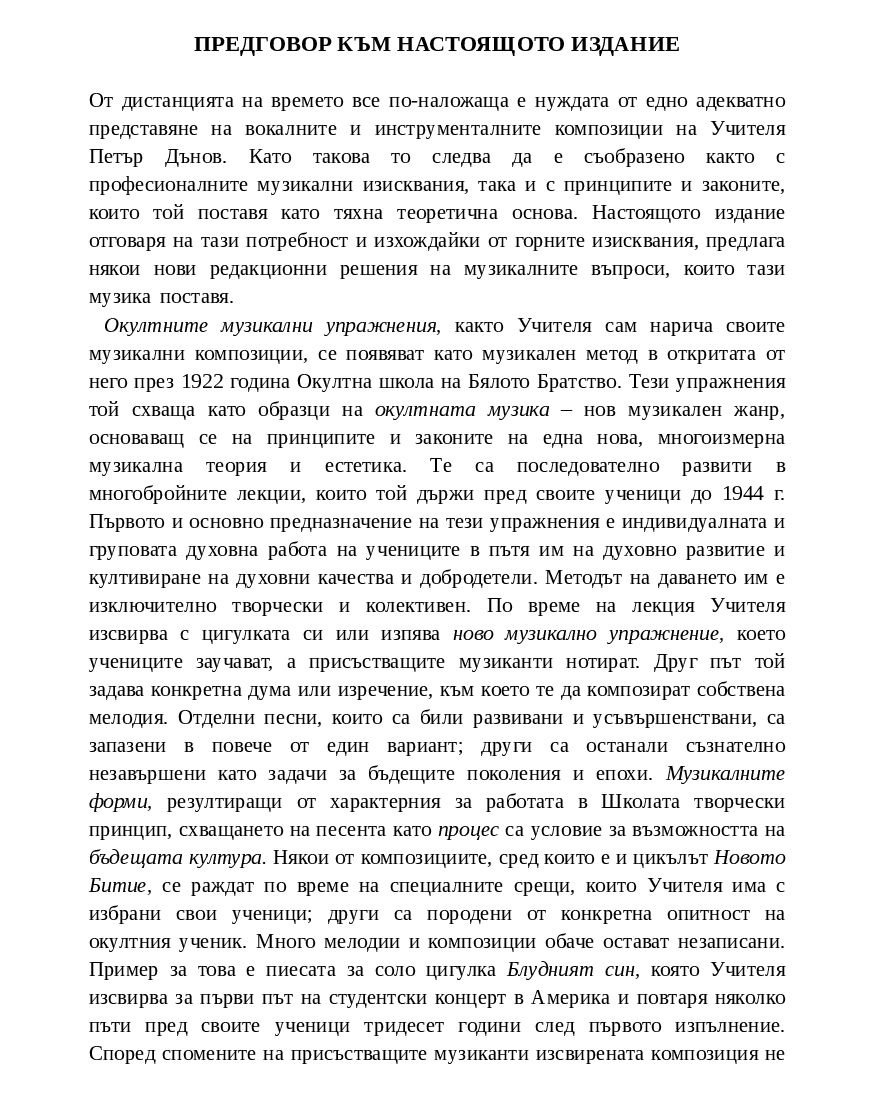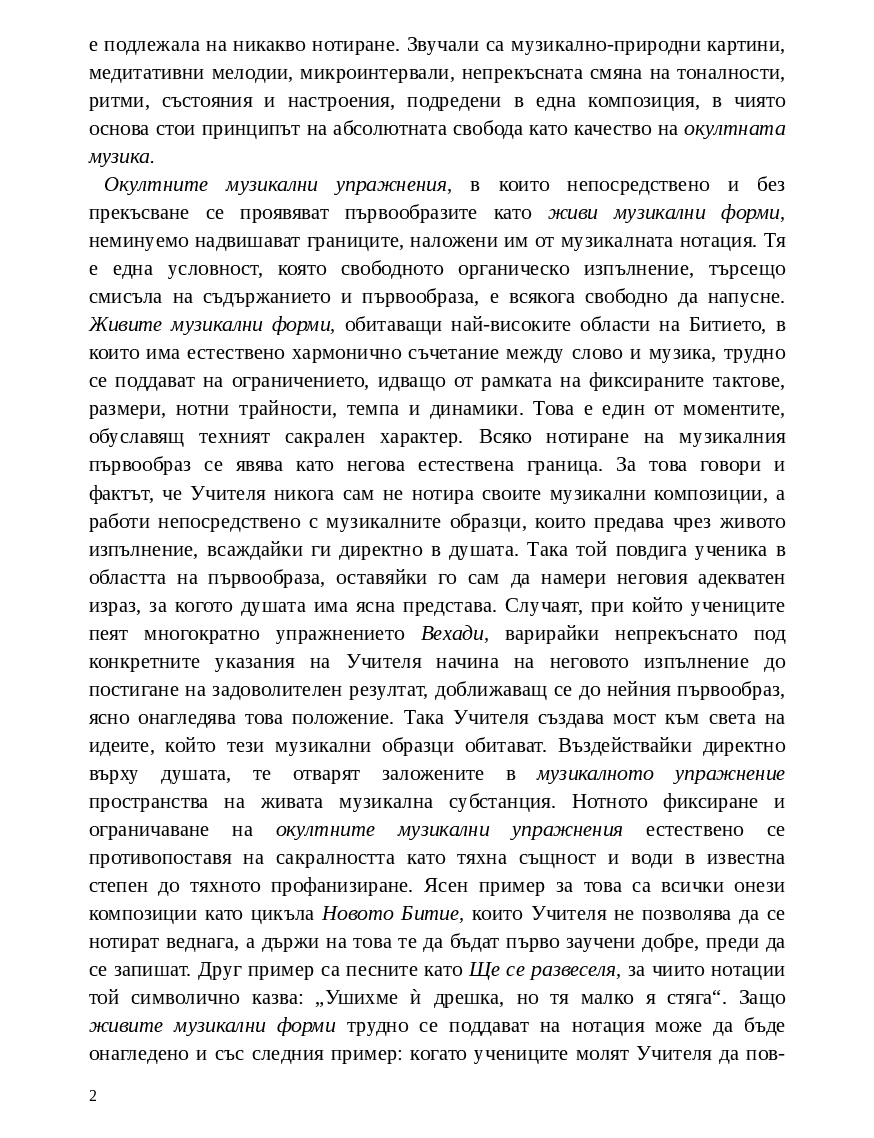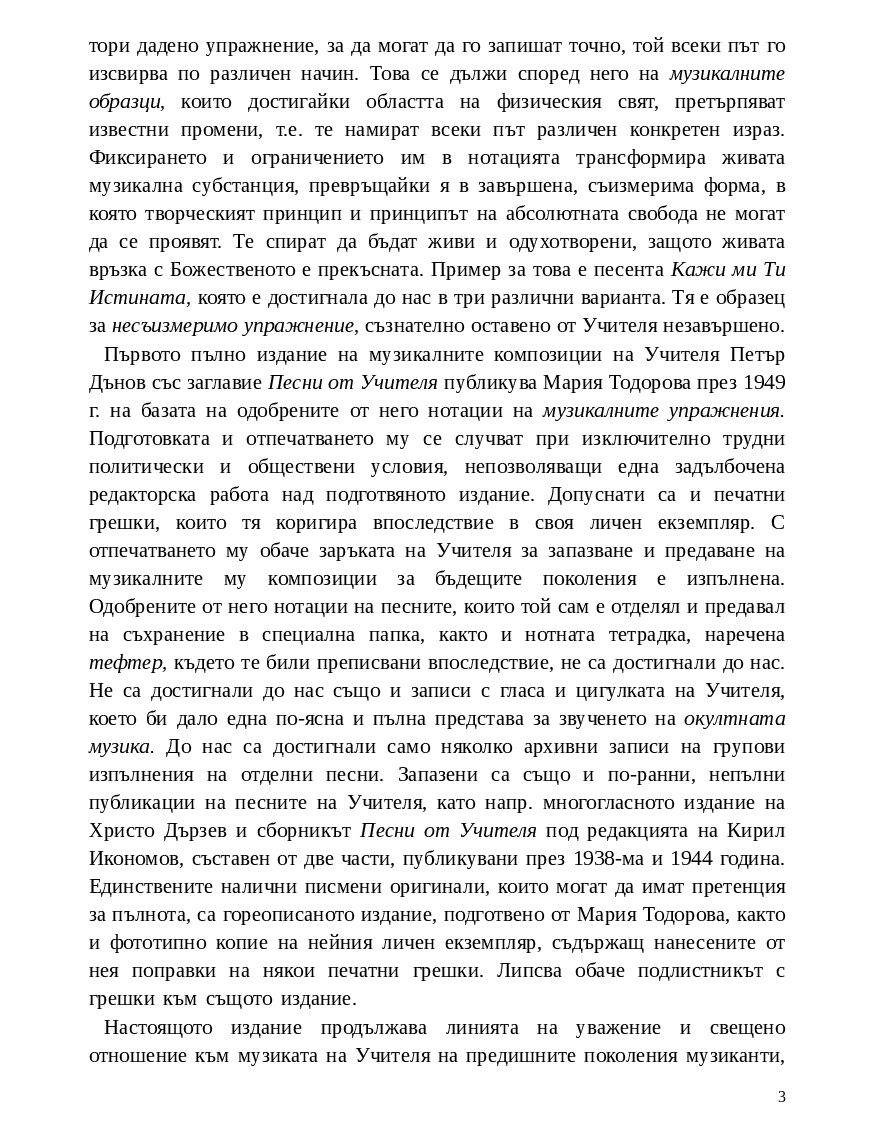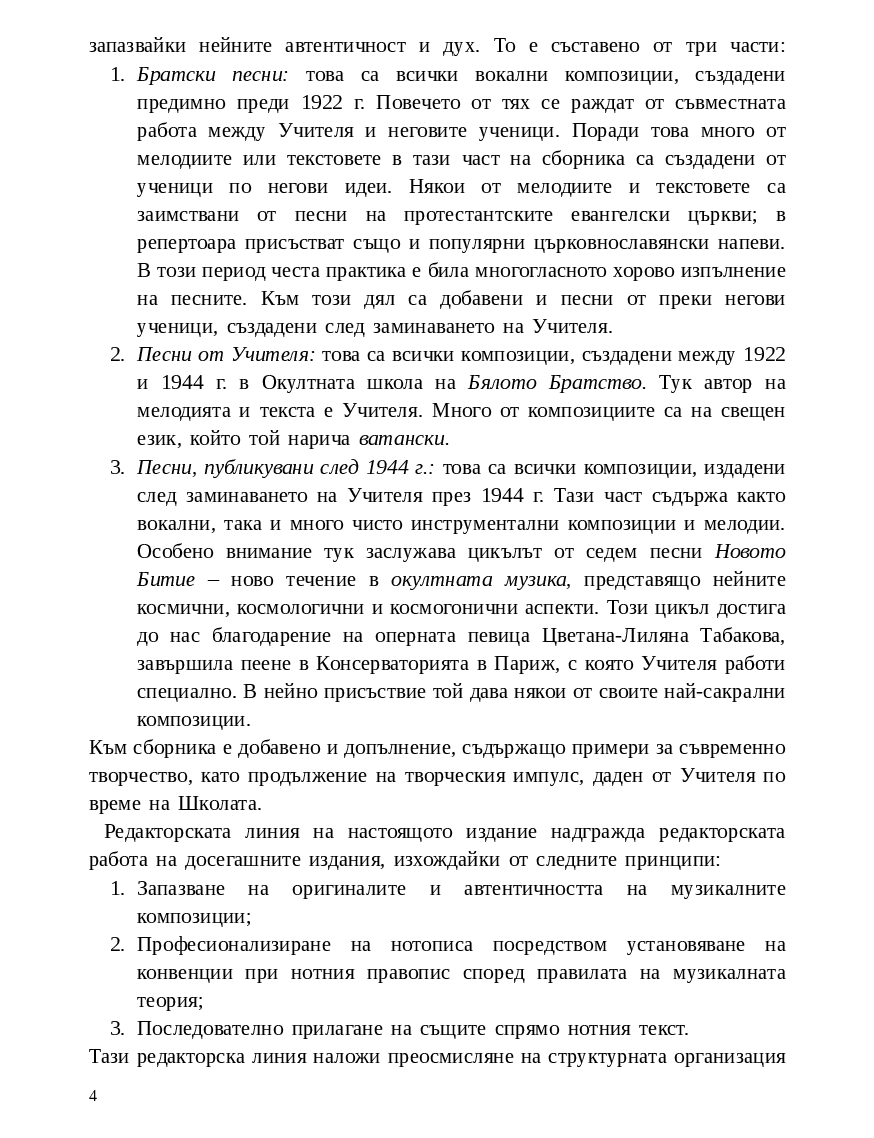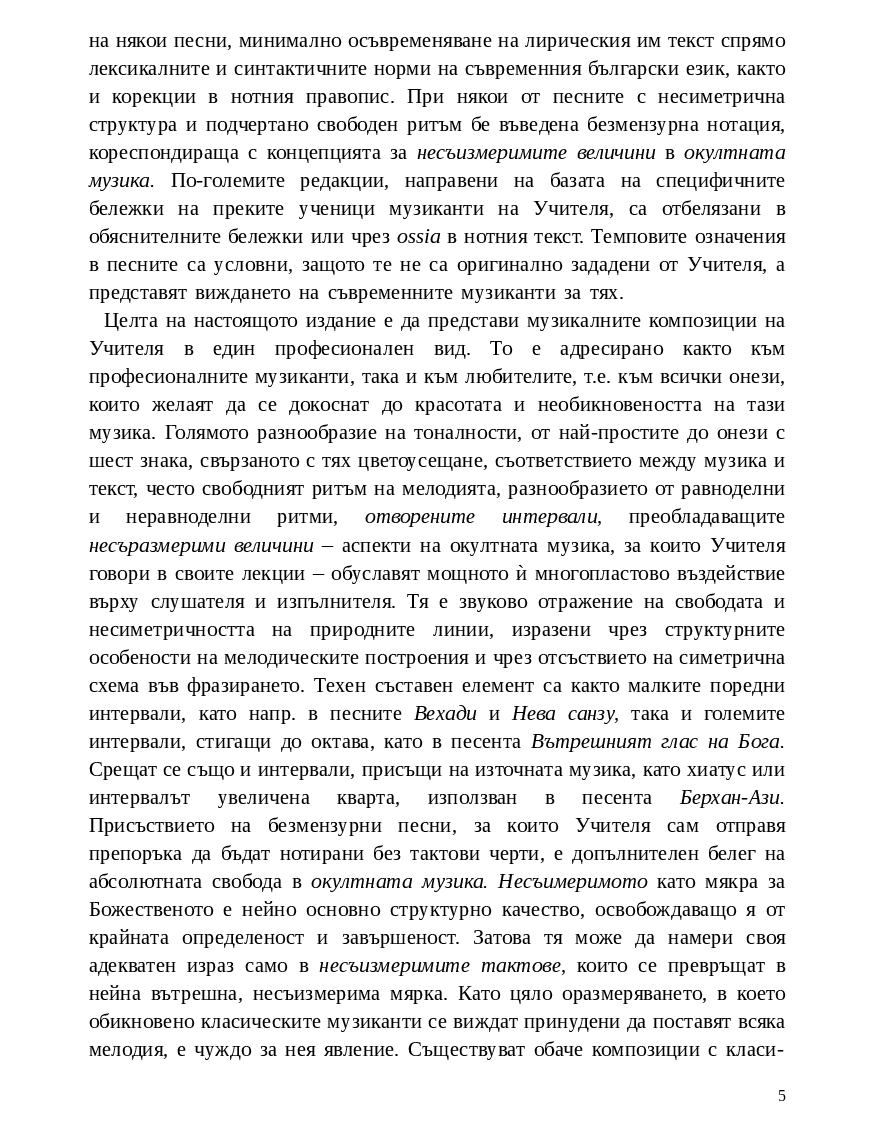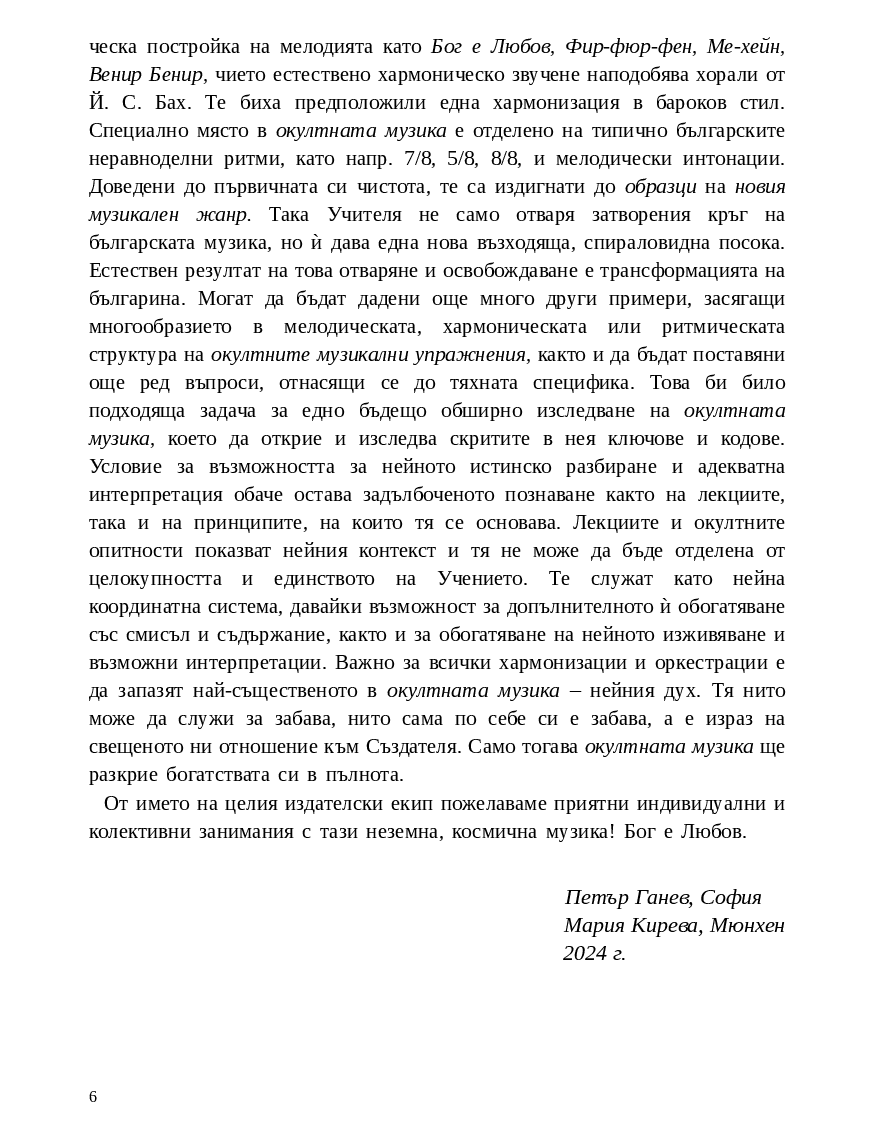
\version "2.24.3"

% include paper part and global functions
\include "include/globals.ily"

\bookpart {
  \paper {
    print-all-headers = ##f
    print-page-number = ##t
    print-first-page-number = ##f

    % put page numbers on the bottom
    oddHeaderMarkup = \markup ""
    evenHeaderMarkup = \markup ""
    oddFooterMarkup = \markup
    \fill-line {
      ""
      \if \should-print-page-number \fromproperty #'page:page-number-string
    }
    evenFooterMarkup = \markup
    \fill-line {
      \if \should-print-page-number \fromproperty #'page:page-number-string
      ""
    }

    left-margin = 1.5\cm
    right-margin = 1.5\cm
    top-margin = 1.6\cm
    bottom-margin = 1.2\cm
    ragged-bottom = ##t % do not spread the staves to fill the whole vertical space


  }

  \tocItem \markup "Предговор към настоящото издание"
  \markup \fontsize  #+3 { \fill-line \bold {"ПРЕДГОВОР КЪМ НАСТОЯЩОТО ИЗДАНИЕ"} }



  \markup \fontsize #+2.5 {
    \vspace #1.5  \override #'(baseline-skip . 2.7)


    \justify {

      От дистанцията на времето все по-наложаща е нуждата от едно адекватно представяне на вокалните и инструменталните композиции на Учителя Петър Дънов. Като такова то следва да е съобразено както с професионалните музикални изисквания, така и с принципите и законите, които той поставя като тяхна теоретична основа. Настоящото издание отговаря на тази потребност и изхождайки от горните изисквания, предлага някои нови редакционни решения на музикалните въпроси, които тази музика поставя.

    }
  }

  \markup \fontsize #+2.5 {
    \vspace #0.6  \override #'(baseline-skip . 2.7)
    \justify {
      \hspace #1.5

      \italic {Окултните} \italic {музикални} \italic {упражнения,} както Учителя сам нарича своите музикални композиции, се появяват като музикален метод в откритата от него през 1922 година Окултна школа на Бялото Братство. Тези упражнения той схваща като образци на \italic {окултната} \italic {музика} – нов музикален жанр, основаващ се на принципите и законите на една нова, многоизмерна музикална теория и естетика. Те са последователно развити в многобройните лекции, които той държи пред своите ученици до 1944 г. Първото и основно предназначение на тези упражнения е индивидуалната и груповата духовна работа на учениците в пътя им на духовно развитие и култивиране на духовни качества и добродетели. Методът на даването им е изключително творчески и колективен. По време на лекция Учителя изсвирва с цигулката си или изпява \italic {ново} \italic {музикално} \italic {упражнение,} което учениците заучават, а присъстващите музиканти нотират. Друг път той задава конкретна дума или  изречение, към което те да композират собствена мелодия. Отделни песни, които са били развивани и усъвършенствани, са запазени в повече от един вариант; други са останали съзнателно незавършени като задачи за бъдещите поколения и епохи. \italic {Музикалните} \italic {форми,} резултиращи от характерния за работата в Школата творчески принцип, схващането на песента като \italic {процес} са условие за възможността на \italic {бъдещата} \italic {култура.} Някои от композициите, сред които е и цикълът \italic {Новото} \italic {Битие,} се раждат по време на специалните срещи, които Учителя има с избрани свои ученици; други са породени от конкретна опитност на окултния ученик. Много мелодии и композиции обаче остават незаписани.  Пример за това е пиесата за соло цигулка \italic {Блудният} \italic {син,} която Учителя изсвирва за първи път на студентски концерт в Америка и повтаря няколко пъти пред своите ученици тридесет години след първото изпълнение. Според спомените на присъстващите музиканти изсвирената композиция не

    }
  }

  \markup \fontsize #+2.5 {
    \override #'(baseline-skip . 2.7)
    \justify {
      е подлежала на никакво нотиране. Звучали са музикално-природни картини, медитативни мелодии, микроинтервали, непрекъсната смяна на тоналности, ритми, състояния и настроения, подредени в една композиция, в чиято основа стои принципът на абсолютната свобода като качество на \italic{окултната} \italic {музика.}
    }
  }

  \markup \fontsize #+2.5 {
    \vspace #0.6  \override #'(baseline-skip . 2.7)
    \justify {
      \hspace #1.5

      \italic{Окултните} \italic{музикални} \italic{упражнения,} в които непосредствено и без прекъсване се проявяват първообразите като \italic{живи} \italic{музикални} \italic{форми,} неминуемо надвишават границите, наложени им от музикалната нотация. Тя е една условност, която свободното органическо изпълнение, търсещо смисъла на съдържанието и първообраза, е всякога свободно да напусне.  \italic{Живите} \italic{музикални} \italic{форми,} обитаващи най-високите области на Битието, в които има естествено хармонично съчетание между слово и музика, трудно се поддават на ограничението, идващо от рамката на фиксираните тактове, размери, нотни трайности, темпа и динамики. Това е един от моментите, обуславящ техният сакрален характер. Всяко нотиране на музикалния първообраз се явява като негова естествена граница. За това говори и фактът, че Учителя никога сам не нотира своите музикални композиции, а работи непосредствено с  музикалните образци, които предава чрез живото изпълнение, всаждайки ги директно в душата. Така той  повдига ученика в областта на първообраза, оставяйки го сам да намери неговия адекватен израз, за когото душата има ясна представа. Случаят, при който учениците пеят многократно упражнението \italic{Вехади,} варирайки непрекъснато под конкретните указания на Учителя начина на неговото изпълнение до постигане на задоволителен резултат, доближаващ се до нейния първообраз, ясно онагледява това положение. Така Учителя създава мост към света на идеите, който тези музикални образци обитават. Въздействайки директно върху душата, те отварят заложените в \italic{музикалното} \italic{упражнение} пространства на живата музикална субстанция. Нотното фиксиране и ограничаване на \italic{окултните} \italic{музикални} \italic{упражнения} естествено се противопоставя на сакралността като тяхна същност и води в известна степен до тяхното профанизиране. Ясен пример за това са всички онези композиции като цикъла \italic{Новото} \italic{Битие,} които Учителя не позволява да се нотират веднага, а държи на това те да бъдат първо заучени добре, преди да се запишат. Друг пример са песните като \italic{Ще} \italic{се }\italic{развеселя,} за чиито нотации той символично казва: „Ушихме ѝ дрешка, но тя малко я стяга“. Защо \italic{живите} \italic{музикални} \italic{форми} трудно се поддават на нотация може да бъде онагледено и със следния пример: когато учениците молят Учителя да пов-

    }
  }

  \markup \fontsize #+2.5 {
    \override #'(baseline-skip . 2.7)
    \justify {
      тори дадено упражнение, за да могат да го запишат точно, той всеки път го изсвирва по различен начин. Това се дължи според него на  \italic{музикалните} \italic{образци,} които достигайки областта на физическия свят, претърпяват известни промени, т.е. те намират всеки път различен конкретен израз. Фиксирането и ограничението им в нотацията трансформира живата музикална субстанция, превръщайки я в завършена, съизмерима форма, в която творческият принцип и принципът на абсолютната свобода не могат да се проявят. Те спират да бъдат живи и одухотворени, защото живата връзка с Божественото е прекъсната. Пример за това е песента \italic{Кажи} \italic{ми} \italic{Ти} \italic{Истината,} която е достигнала до нас в три различни варианта. Тя е образец за \italic{несъизмеримо упражнение,} съзнателно оставено от Учителя незавършено.
    }
  }

  \markup \fontsize #+2.5 {
    \vspace #0.6  \override #'(baseline-skip . 2.7)
    \justify {
      \hspace #1.5
      Първото пълно издание на музикалните композиции на Учителя Петър Дънов със заглавие \italic {Песни} \italic {от} \italic {Учителя} публикува Мария Тодорова през 1949 г. на базата на одобрените от него нотации на \italic {музикалните} \italic {упражнения.} Подготовката и отпечатването му се случват при изключително трудни политически и обществени условия, непозволяващи една задълбочена редакторска работа над подготвяното издание. Допуснати са и печатни грешки, които тя коригира впоследствие в своя личен екземпляр. С отпечатването му обаче заръката на Учителя за запазване и предаване на музикалните му композиции за бъдещите поколения е изпълнена. Одобрените от него нотации на песните, които той сам е отделял и предавал на съхранение в специална папка, както и нотната тетрадка, наречена \italic {тефтер,} където те били преписвани впоследствие, не са достигнали до нас. Не са достигнали до нас също и записи с гласа и цигулката на Учителя, което би дало една по-ясна и пълна представа за звученето на \italic {окултната} \italic {музика.} До нас са достигнали само няколко архивни записи на групови изпълнения на отделни песни. Запазени са също и по-ранни, непълни публикации на песните на Учителя, като напр. многогласното издание на Христо Дързев и сборникът \italic {Песни} \italic {от} \italic {Учителя} под редакцията на Кирил Икономов, съставен от две части, публикувани през 1938-ма и 1944 година. Единствените налични писмени оригинали, които могат да имат претенция за пълнота, са гореописаното издание, подготвено от Мария Тодорова, както и фототипно копие на нейния личен екземпляр, съдържащ нанесените от нея поправки на някои печатни грешки. Липсва обаче подлистникът с грешки към същото издание.
    }
  }
  \markup \fontsize #+2.5 {
    \vspace #0.6  \override #'(baseline-skip . 2.7)
    \justify {
      \hspace #1.5
      Настоящото издание продължава линията на  уважение и свещено отношение към музиката на Учителя на предишните поколения музиканти,
    }
  }

  \markup \fontsize #+2.5 {
    \vspace #0.5  \override #'(baseline-skip . 2.7)
    \justify {
      \justify-line {запазвайки нейните автентичност и дух. То е съставено от три части:}
    }
  }

  \markup \override #'(line-width . 62.5) \fontsize  #+2.5 {
    \override #'(baseline-skip . 2.7) \column {
      "    1."
    }
    \hspace #0.5
    \vspace #0.6  \override #'(baseline-skip . 2.7) \column {
      \justify {
        \italic {Братски песни:  } това са всички вокални композиции, създадени предимно преди 1922 г. Повечето от тях се раждат от съвместната работа между Учителя и неговите ученици. Поради това много от мелодиите или текстовете в тази част на сборника са създадени от ученици по негови идеи. Някои от мелодиите и текстовете са заимствани от песни на протестантските евангелски църкви; в репертоара присъстват също и популярни църковнославянски напеви. В този период честа практика е била многогласното хорово изпълнение на песните. Към този дял са добавени и песни от преки негови ученици, създадени след заминаването на Учителя.
      }
    }
  }

  \markup \override #'(line-width . 62.5) \fontsize  #+2.5 {
    \vspace #0.6  \override #'(baseline-skip . 2.7) \column {
      "    2."
    }
    \hspace #0.5
    \override #'(baseline-skip . 2.7) \column {
      \justify {
        \italic { Песни от Учителя: } това са всички композиции, създадени между 1922 и 1944 г. в Окултната школа на \italic {Бялото}
        \italic {Братство.} Тук автор на мелодията и текста е Учителя. Много от композициите са на свещен език, който той
        нарича \italic {ватански.}
      }
    }
  }

  \markup \override #'(line-width . 62.5) \fontsize  #+2.5 {
    \vspace #0.6  \override #'(baseline-skip . 2.7) \column {
      "    3."
    }
    \hspace #0.5
    \override #'(baseline-skip . 2.7) \column {
      \justify {
        \italic {Песни, публикувани след 1944 г.:  } това са всички композиции, издадени след заминаването на Учителя през 1944 г.
        Тази част съдържа както вокални, така и много чисто инструментални композиции и мелодии. Особено внимание тук
        заслужава цикълът от седем песни \italic {Новото} \italic{Битие} – ново течение в \italic {окултната} \italic {музика,} представящо нейните космични, космологични и космогонични аспекти. Този цикъл достига до нас благодарение на оперната певица Цветана-Лиляна Табакова, завършила пеене в Консерваторията в Париж, с която Учителя работи специално. В нейно присъствие той дава някои от своите най-сакрални композиции.
      }
    }
  }
  \markup \fontsize #+2.5 {
    \vspace #0.6  \override #'(baseline-skip . 2.7)
    \justify {
      Към сборника е добавено и допълнение, съдържащо примери за съвременно творчество, като продължение на творческия импулс, даден от Учителя по време на Школата.
    }
  }
  \markup \fontsize #+2.5 {
    \vspace #0.6  \override #'(baseline-skip . 2.7)
    \justify {
      \hspace #1.5
      Редакторската линия на настоящото издание надгражда редакторската работа на досегашните издания, изхождайки
      от следните принципи:
    }
  }

  \markup \override #'(line-width . 62.5) \fontsize  #+2.5 {
    \vspace #0.6  \override #'(baseline-skip . 2.7) \column {
      "    1."
    }
    \hspace #0.5
    \override #'(baseline-skip . 2.7) \column {
      \justify {
        Запазване на оригиналите и автентичността на музикалните композиции;
      }
    }
  }

  \markup \override #'(line-width . 62.5) \fontsize  #+2.5 {
    \vspace #0.6  \override #'(baseline-skip . 2.7) \column {
      "    2."
    }
    \hspace #0.5
    \override #'(baseline-skip . 2.7) \column {
      \justify {
        Професионализиране на нотописа посредством установяване на конвенции при нотния правопис според правилата на музикалната теория;
      }
    }
  }


  \markup \override #'(line-width . 62.5) \fontsize  #+2.5 {
    \vspace #0.6 \override #'(baseline-skip . 2.7) \column {
      "    3."
    }
    \hspace #0.5
    \override #'(baseline-skip . 2.7) \column {
      \justify {
        Последователно прилагане на същите спрямо нотния текст.
      }
    }
  }

  \markup \fontsize #+2.5 {
    \vspace #0.6 \override #'(baseline-skip . 2.7)
    \justify {Тази редакторска линия наложи преосмисляне на структурната организация}
  }

  \markup \fontsize #+2.5 {
    \override #'(baseline-skip . 2.7)
    \justify {
      на някои песни, минимално осъвременяване на лирическия им текст спрямо лексикалните и синтактичните норми на съвременния български език, както и корекции в нотния правопис. При някои от песните с несиметрична структура и подчертано свободен ритъм бе въведена безмензурна нотация, кореспондираща с концепцията за \italic"несъизмеримите" \italic"величини" в \italic"окултната" \italic"музика." По-големите редакции, направени на базата на специфичните бележки на преките ученици музиканти на Учителя, са отбелязани в обяснителните бележки или чрез \italic {ossia} в нотния текст. Темповите означения в песните са условни, защото те не са оригинално зададени от Учителя, а представят виждането на съвременните музиканти за тях.
    }
  }

  \markup \fontsize #+2.5 {
    \vspace #0.6  \override #'(baseline-skip . 2.7)
    \justify {
      \hspace #1.5

      Целта на настоящото издание е да представи музикалните композиции на Учителя в един професионален вид. То е адресирано както към професионалните музиканти, така и към любителите, т.е. към всички онези, които желаят да се докоснат до красотата и необикновеността на тази музика. Голямото разнообразие на тоналности, от най-простите до онези с шест знака, свързаното с тях цветоусещане, съответствието между музика и текст, често свободният ритъм на мелодията, разнообразието от равноделни и неравноделни ритми, \italic {отворените} \italic {интервали,} преобладаващите \italic {несъразмерими} \italic {величини} – аспекти на окултната музика, за които Учителя говори в своите лекции – обуславят мощното ѝ многопластово въздействие върху слушателя и изпълнителя. Тя е звуково отражение на свободата и несиметричността на природните линии, изразени чрез структурните особености на мелодическите построения и чрез отсъствието на симетрична схема във фразирането. Техен съставен елемент са както малките поредни интервали, като напр. в песните \italic {Вехади} и \italic {Нева санзу,} така и големите интервали, стигащи до октава, като в песента \italic {Вътрешният глас на Бога.} Срещат се също и интервали, присъщи на източната музика, като хиатус или интервалът увеличена кварта, използван в песента \italic {Берхан-Ази.} Присъствието на безмензурни песни, за които Учителя сам отправя препоръка да бъдат нотирани без тактови черти, е допълнителен белег на абсолютната свобода в \italic {окултната} \italic {музика.} \italic {Несъимеримото} като мякра за Божественото е нейнo основно структурно качество, освобождаващо я от крайната определеност и завършеност. Затова тя може да намери своя адекватен израз само в \italic {несъизмеримите} \italic {тактове,} които се превръщат в нейна вътрешна, несъизмерима мярка. Като цяло оразмеряването, в което обикновено класическите музиканти се виждат принудени да поставят всяка мелодия, е чуждо за нея явление. Съществуват обаче композиции с класи-

    }
  }

  \markup \fontsize #+2.5 {
    \override #'(baseline-skip . 2.7)
    \justify {

      ческа постройка на мелодията като \italic {Бог e Любов,} \italic {Фир-фюр-фен,} \italic {Ме-хейн,} \italic {Венир} \italic{ Бенир,}   чието естествено  хармоническо звучене наподобява хорали от Й. С. Бах. Те биха предположили една хармонизация в бароков стил. Специално място в \italic {окултната} \italic {музика} е отделено на типично българските неравноделни ритми, като напр. 7/8, 5/8, 8/8, и мелодически интонации. Доведени до първичната си чистота, те са издигнати до \italic {образци} на \italic {новия} \italic {музикален} \italic {жанр.} Така Учителя не само отваря затворения кръг на българската музика, но ѝ дава една нова възходяща, спираловидна посока. Естествен резултат на това отваряне и освобождаване е трансформацията на българина. Могат да бъдат дадени още много други примери, засягащи многообразието в мелодическата, хармоническата или ритмическата структура на \italic {окултните} \italic {музикални} \italic {упражнения,} както и да бъдат поставяни още ред въпроси, отнасящи се до тяхната специфика. Това би било подходяща задача за едно бъдещо обширно изследване на \italic {окултната} \italic {музика,} което да открие и изследва скритите в нея ключове и кодове. Условие за възможността за нейното истинско разбиране и адекватна интерпретация обаче остава задълбоченото познаване както на лекциите, така и на принципите, на които тя се основава. Лекциите и окултните опитности показват нейния контекст и тя не може да бъде отделена от целокупността и единството на Учението. Те служат като нейна координатна система, давайки възможност за допълнителното ѝ обогатяване със смисъл и съдържание, както и за обогатяване на нейното изживяване и възможни интерпретации. Важно за всички хармонизации и оркестрации е да запазят най-същественото в \italic {окултната} \italic {музика} – нейния дух. Тя нито може да служи за забава, нито сама по себе си е забава, а е израз на свещеното ни отношение към Създателя. Само тогава \italic {окултната} \italic {музика} ще разкрие богатствата си в пълнота.
    }
  }
  \markup \fontsize #+2.5 {
    \vspace #0.6  \override #'(baseline-skip . 2.7)
    \justify {
      \hspace #1.5 От името на целия издателски екип пожелаваме приятни индивидуални и колективни занимания с тази неземна, космична музика! Бог е Любов.
    }
  }


  \markup \fontsize #+3 \raise #0 \override #'(baseline-skip . 2.7) {
    \column {
      \line {"  "}
      \line {"  "}
      \fill-line { "" ""  \italic {"Петър Ганев, София    "} }
      \fill-line { "" ""  \italic {"Мария Кирева, Мюнхен"} }
      \fill-line { "" ""  \italic {"2024 г.                            "} }
    }
  }



} % bookpart